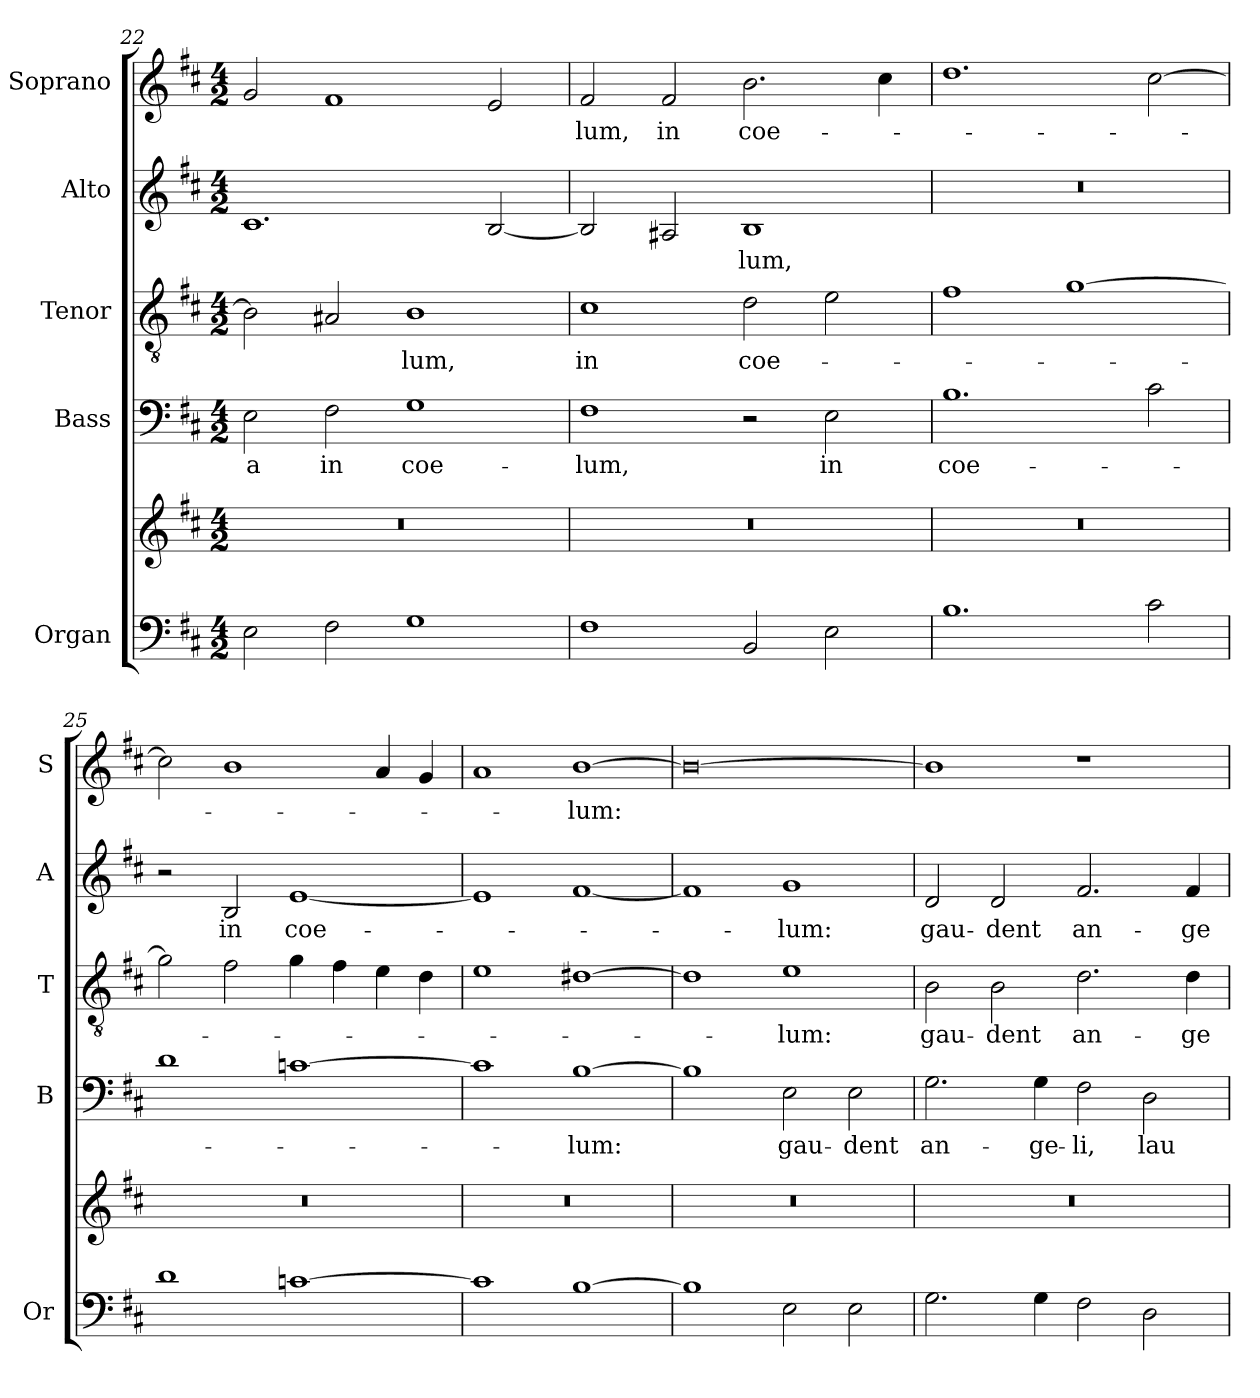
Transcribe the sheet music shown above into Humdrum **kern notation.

**kern	**kern	**kern	**text	**kern	**text	**kern	**text	**kern	**text
*part5	*part5	*part4	*part4	*part3	*part3	*part2	*part2	*part1	*part1
*staff6	*staff5	*staff4	*staff4	*staff3	*staff3	*staff2	*staff2	*staff1	*staff1
*I"Organ	*	*I"Bass	*	*I"Tenor	*	*I"Alto	*	*I"Soprano	*
*I'Or	*	*I'B	*	*I'T	*	*I'A	*	*I'S	*
*clefF4	*clefG2	*clefF4	*	*clefGv2	*	*clefG2	*	*clefG2	*
*k[f#c#]	*k[f#c#]	*k[f#c#]	*	*k[f#c#]	*	*k[f#c#]	*	*k[f#c#]	*
*D:	*D:	*D:	*	*D:	*	*D:	*	*D:	*
*M4/2	*M4/2	*M4/2	*	*M4/2	*	*M4/2	*	*M4/2	*
=22	=22	=22	=22	=22	=22	=22	=22	=22	=22
!	!	!	!LO:LY:b	!	!	!	!	!	!
2E\	0r	2E\	-a	2B\]	.	1.c#	.	2g/	.
!	!	!	!LO:LY:b	!	!	!	!	!	!
2F#\	.	2F#\	in	2A#X/	.	.	.	1f#	.
!	!	!	!LO:LY:b	!	!	!	!	!	!
!	!	!	!	!	!LO:LY:b	!	!	!	!
1G	.	1G	coe-	1B	-lum,	.	.	.	.
.	.	.	.	.	.	[2B/	.	2e/	.
=23	=23	=23	=23	=23	=23	=23	=23	=23	=23
!	!	!	!LO:LY:b	!	!	!	!	!	!
!	!	!	!	!	!LO:LY:b	!	!	!	!
!	!	!	!	!	!	!	!	!	!LO:LY:b
1F#	0r	1F#	-lum,	1c#	in	2B/]	.	2f#/	-lum,
!	!	!	!	!	!	!	!	!	!LO:LY:b
.	.	.	.	.	.	2A#X/	.	2f#/	in
!	!	!	!	!	!LO:LY:b	!	!	!	!
!	!	!	!	!	!	!	!LO:LY:b	!	!
!	!	!	!	!	!	!	!	!	!LO:LY:b
2BB/	.	2r	.	2d\	coe-	1B	-lum,	2.b\	coe-
!	!	!	!LO:LY:b	!	!	!	!	!	!
2E\	.	2E\	in	2e\	.	.	.	.	.
.	.	.	.	.	.	.	.	4cc#\	.
=24	=24	=24	=24	=24	=24	=24	=24	=24	=24
!	!	!	!LO:LY:b	!	!	!	!	!	!
1.B	0r	1.B	coe-	1f#	.	0r	.	1.dd	.
.	.	.	.	[1g	.	.	.	.	.
2c#\	.	2c#\	.	.	.	.	.	[2cc#\	.
=25	=25	=25	=25	=25	=25	=25	=25	=25	=25
1d	0r	1d	.	2g\]	.	2r	.	2cc#\]	.
!	!	!	!	!	!	!	!LO:LY:b	!	!
.	.	.	.	2f#\	.	2B/	in	1b	.
!	!	!	!	!	!	!	!LO:LY:b	!	!
[1cn	.	[1cn	.	4g\	.	[1e	coe-	.	.
.	.	.	.	4f#\	.	.	.	.	.
.	.	.	.	4e\	.	.	.	4a/	.
.	.	.	.	4d\	.	.	.	4g/	.
!!LO:PB:g=z
=26	=26	=26	=26	=26	=26	=26	=26	=26	=26
1c]	0r	1c]	.	1e	.	1e]	.	1a	.
!	!	!	!LO:LY:b	!	!	!	!	!	!
!	!	!	!	!	!	!	!	!	!LO:LY:b
[1B	.	[1B	-lum:	[1d#X	.	[1f#	.	[1b	-lum:
=27	=27	=27	=27	=27	=27	=27	=27	=27	=27
1B]	0r	1B]	.	1d#]	.	1f#]	.	0b_	.
!	!	!	!LO:LY:b	!	!	!	!	!	!
!	!	!	!	!	!LO:LY:b	!	!	!	!
!	!	!	!	!	!	!	!LO:LY:b	!	!
2E\	.	2E\	gau-	1e	-lum:	1g	-lum:	.	.
!	!	!	!LO:LY:b	!	!	!	!	!	!
2E\	.	2E\	-dent	.	.	.	.	.	.
=28	=28	=28	=28	=28	=28	=28	=28	=28	=28
!	!	!	!LO:LY:b	!	!	!	!	!	!
!	!	!	!	!	!LO:LY:b	!	!	!	!
!	!	!	!	!	!	!	!LO:LY:b	!	!
2.G\	0r	2.G\	an-	2B\	gau-	2d/	gau-	1b]	.
!	!	!	!	!	!LO:LY:b	!	!	!	!
!	!	!	!	!	!	!	!LO:LY:b	!	!
.	.	.	.	2B\	-dent	2d/	-dent	.	.
!	!	!	!LO:LY:b	!	!	!	!	!	!
4G\	.	4G\	-ge-	.	.	.	.	.	.
!	!	!	!LO:LY:b	!	!	!	!	!	!
!	!	!	!	!	!LO:LY:b	!	!	!	!
!	!	!	!	!	!	!	!LO:LY:b	!	!
2F#\	.	2F#\	-li,	2.d\	an-	2.f#/	an-	1r	.
!	!	!	!LO:LY:b	!	!	!	!	!	!
2D\	.	2D\	lau-	.	.	.	.	.	.
!	!	!	!	!	!LO:LY:b	!	!	!	!
!	!	!	!	!	!	!	!LO:LY:b	!	!
.	.	.	.	4d\	-ge-	4f#/	-ge-	.	.
=	=	=	=	=	=	=	=	=	=
*-	*-	*-	*-	*-	*-	*-	*-	*-	*-
